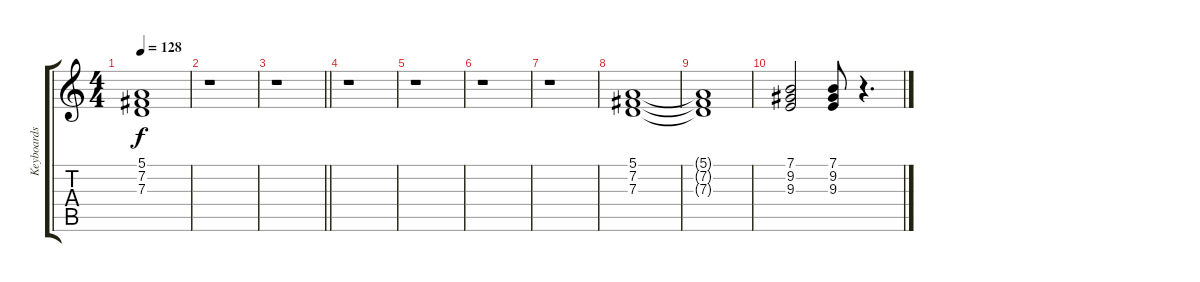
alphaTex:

\track ("Keyboards 3" "Keyboards ") {instrument lead3calliope}
\staff {score tabs}
\tuning (E4 B3 G3 D3 A2 E2) {hide}
\ts (4 4)
\tempo 128
\clef g2
\ks c
(5.1 7.2 7.3).1{dy f} |
r.1 |
\barLineRight lightlight
r.1 |
r.1 |
r.1 |
r.1 |
r.1 |
(5.1 7.2 7.3).1 |
(5.1{t} 7.2{t} 7.3{t}).1 |
(7.1 9.2 9.3).2 (7.1 9.2 9.3).8 r.4{d}
